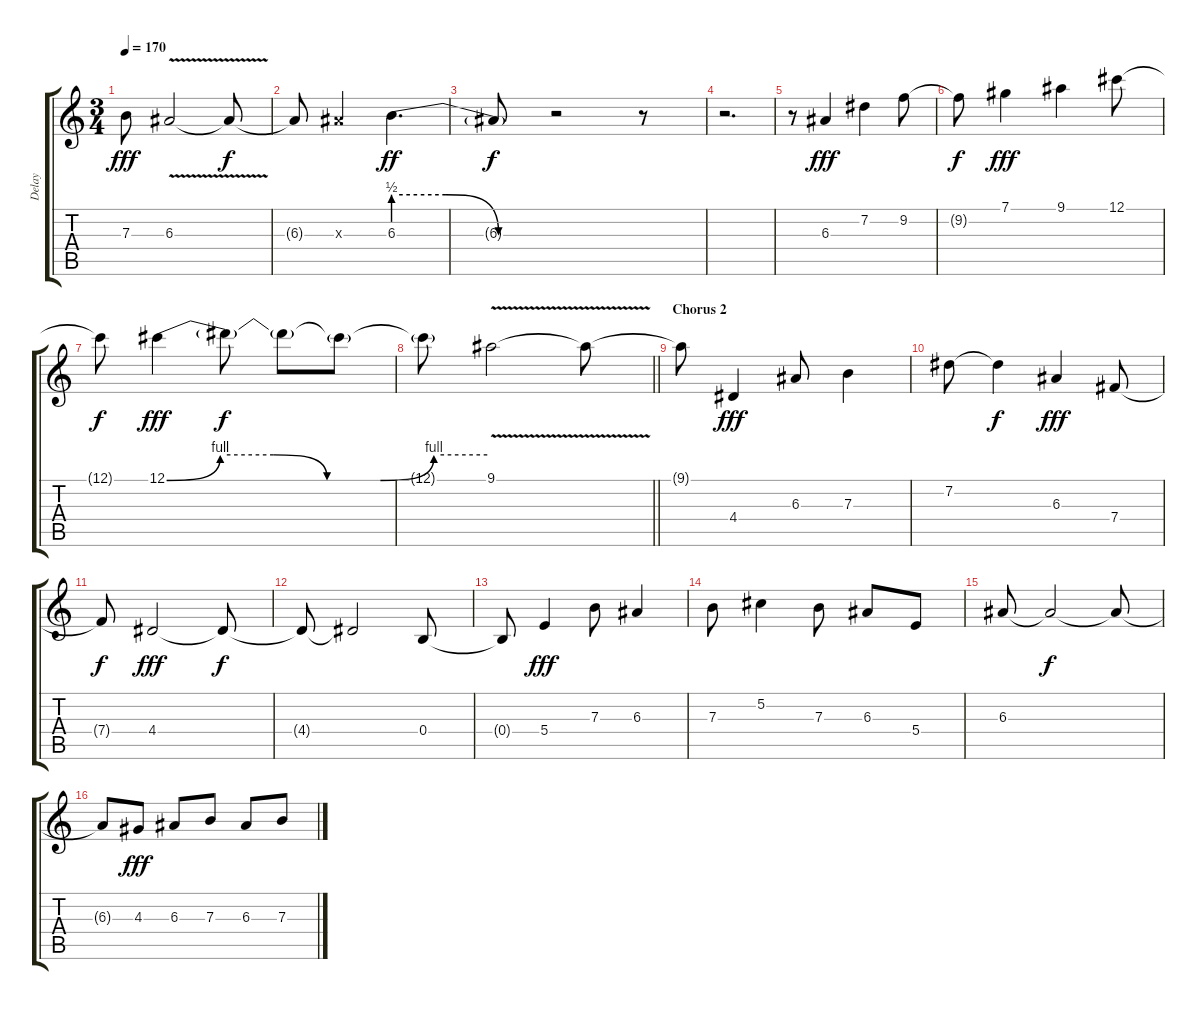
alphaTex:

\track ("Delay" "Delay") {instrument distortionguitar}
\staff {score tabs}
\tuning (Db4 Ab3 E3 B2 Gb2 B1) {hide}
\ts (3 4)
\tempo 170
\clef g2
\ks c
7.3.8{dy fff} 6.3{v}.2 6.3{t}.8{dy f} |
6.3{t}.8 6.3{x}.4 6.3{be (custom 0 2 20 2 40 0 60 0)}.4{d dy ff} |
6.3{t}.8{dy f} r.2 r.8 |
r.2{d} |
r.8 6.3.4{dy fff} 7.2.4 9.2.8 |
9.2{t}.8{dy f} 7.1.4{dy fff} 9.1.4 12.1.8 |
12.1{t}.8{dy f} 12.1{be (custom 0 0 10 4 20 4 30 0 40 0 50 4 60 4)}.4{dy fff} 12.1{t}.8{dy f} 12.1{t}.8 12.1{t}.8 |
\barLineRight lightlight
12.1{t}.8 9.1{v}.2 9.1{t}.8 |
\section ("" "Chorus 2")
9.1{t}.8 4.4.4{dy fff} 6.3.8 7.3.4 |
7.2.8 7.2{t}.4{dy f} 6.3.4{dy fff} 7.4.8 |
7.4{t}.8{dy f} 4.4.2{dy fff} 4.4{t}.8{dy f} |
4.4{t}.8 4.4{t}.2 0.4.8 |
0.4{t}.8 5.4.4{dy fff} 7.3.8 6.3.4 |
7.3.8 5.2.4 7.3.8 6.3.8 5.4.8 |
6.3.8 6.3{t}.2{dy f} 6.3{t}.8 |
6.3{t}.8 4.3.8{dy fff} 6.3.8 7.3.8 6.3.8 7.3.8
